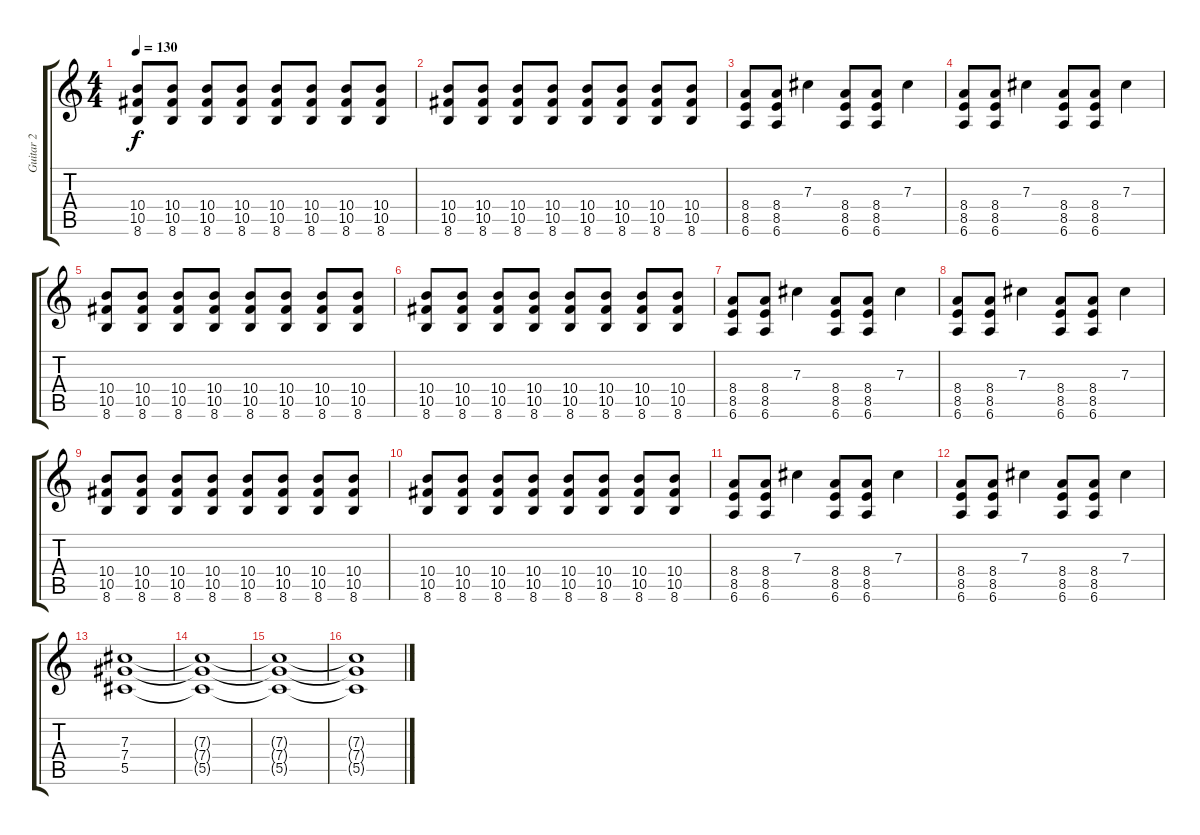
\track ("Guitar 2" "Guitar 2") {instrument overdrivenguitar}
\staff {score tabs}
\tuning (Eb4 Bb3 Gb3 Db3 Ab2 Eb2) {hide}
\ts (4 4)
\tempo 130
\clef g2
\ks c
(10.4 10.5 8.6).8{dy f} (10.4 10.5 8.6).8 (10.4 10.5 8.6).8 (10.4 10.5 8.6).8 (10.4 10.5 8.6).8 (10.4 10.5 8.6).8 (10.4 10.5 8.6).8 (10.4 10.5 8.6).8 |
(10.4 10.5 8.6).8 (10.4 10.5 8.6).8 (10.4 10.5 8.6).8 (10.4 10.5 8.6).8 (10.4 10.5 8.6).8 (10.4 10.5 8.6).8 (10.4 10.5 8.6).8 (10.4 10.5 8.6).8 |
(8.4 8.5 6.6).8 (8.4 8.5 6.6).8 7.3.4 (8.4 8.5 6.6).8 (8.4 8.5 6.6).8 7.3.4 |
(8.4 8.5 6.6).8 (8.4 8.5 6.6).8 7.3.4 (8.4 8.5 6.6).8 (8.4 8.5 6.6).8 7.3.4 |
(10.4 10.5 8.6).8 (10.4 10.5 8.6).8 (10.4 10.5 8.6).8 (10.4 10.5 8.6).8 (10.4 10.5 8.6).8 (10.4 10.5 8.6).8 (10.4 10.5 8.6).8 (10.4 10.5 8.6).8 |
(10.4 10.5 8.6).8 (10.4 10.5 8.6).8 (10.4 10.5 8.6).8 (10.4 10.5 8.6).8 (10.4 10.5 8.6).8 (10.4 10.5 8.6).8 (10.4 10.5 8.6).8 (10.4 10.5 8.6).8 |
(8.4 8.5 6.6).8 (8.4 8.5 6.6).8 7.3.4 (8.4 8.5 6.6).8 (8.4 8.5 6.6).8 7.3.4 |
(8.4 8.5 6.6).8 (8.4 8.5 6.6).8 7.3.4 (8.4 8.5 6.6).8 (8.4 8.5 6.6).8 7.3.4 |
(10.4 10.5 8.6).8 (10.4 10.5 8.6).8 (10.4 10.5 8.6).8 (10.4 10.5 8.6).8 (10.4 10.5 8.6).8 (10.4 10.5 8.6).8 (10.4 10.5 8.6).8 (10.4 10.5 8.6).8 |
(10.4 10.5 8.6).8 (10.4 10.5 8.6).8 (10.4 10.5 8.6).8 (10.4 10.5 8.6).8 (10.4 10.5 8.6).8 (10.4 10.5 8.6).8 (10.4 10.5 8.6).8 (10.4 10.5 8.6).8 |
(8.4 8.5 6.6).8 (8.4 8.5 6.6).8 7.3.4 (8.4 8.5 6.6).8 (8.4 8.5 6.6).8 7.3.4 |
(8.4 8.5 6.6).8 (8.4 8.5 6.6).8 7.3.4 (8.4 8.5 6.6).8 (8.4 8.5 6.6).8 7.3.4 |
(7.3 7.4 5.5).1 |
(7.3{t} 7.4{t} 5.5{t}).1 |
(7.3{t} 7.4{t} 5.5{t}).1 |
(7.3{t} 7.4{t} 5.5{t}).1
